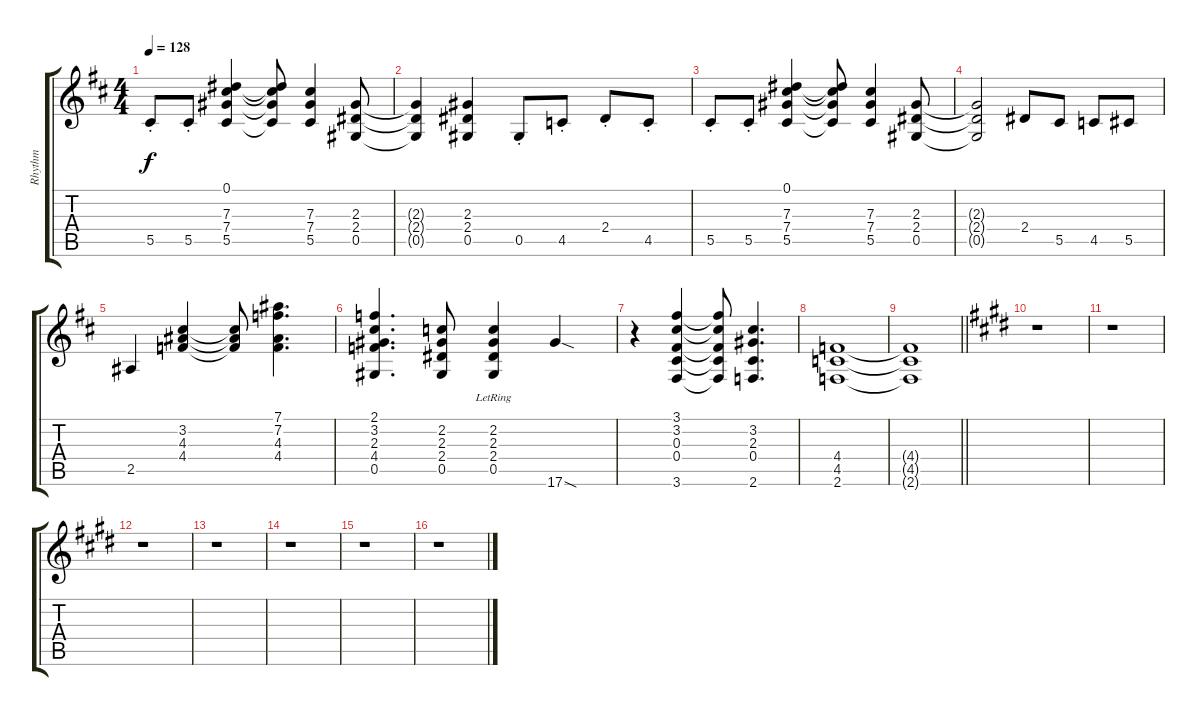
\track ("Rhythm" "Rhythm") {instrument overdrivenguitar}
\staff {score tabs}
\tuning (Eb4 Bb3 Gb3 Db3 Ab2 Eb2) {hide}
\ts (4 4)
\tempo 128
\clef g2
\ks d
5.5{st}.8{dy f} 5.5{st}.8 (0.1 7.3 7.4 5.5).4 (0.1{t} 7.3{t} 7.4{t} 5.5{t}).8 (7.3 7.4 5.5).4 (2.3 2.4 0.5).8 |
(2.3{t} 2.4{t} 0.5{t}).4 (2.3 2.4 0.5).4 0.5{st}.8 4.5{st}.8 2.4{st}.8 4.5{st}.8 |
5.5{st}.8 5.5{st}.8 (0.1 7.3 7.4 5.5).4 (0.1{t} 7.3{t} 7.4{t} 5.5{t}).8 (7.3 7.4 5.5).4 (2.3 2.4 0.5).8 |
(2.3{t} 2.4{t} 0.5{t}).2 2.4.8 5.5.8 4.5.8 5.5.8 |
2.5.4 (3.2 4.3 4.4).4 (3.2{t} 4.3{t} 4.4{t}).8 (7.1 7.2 4.3 4.4).4{d} |
(2.1 3.2 2.3 4.4 0.5).4{d} (2.2 2.3 2.4 0.5).8 (2.2{lr} 2.3{lr} 2.4{lr} 0.5{lr}).4 17.6{sod}.4 |
r.4 (3.1 3.2 0.3 0.4 3.6).4 (3.1{t} 3.2{t} 0.3{t} 0.4{t} 3.6{t}).8 (3.2 2.3 0.4 2.6).4{d} |
(4.4 4.5 2.6).1 |
\barLineRight lightlight
(4.4{t} 4.5{t} 2.6{t}).1 |
\ks e
r.1 |
\ks c#minor
r.1 |
r.1 |
r.1 |
\ks e
r.1 |
\ks c#minor
r.1 |
r.1
